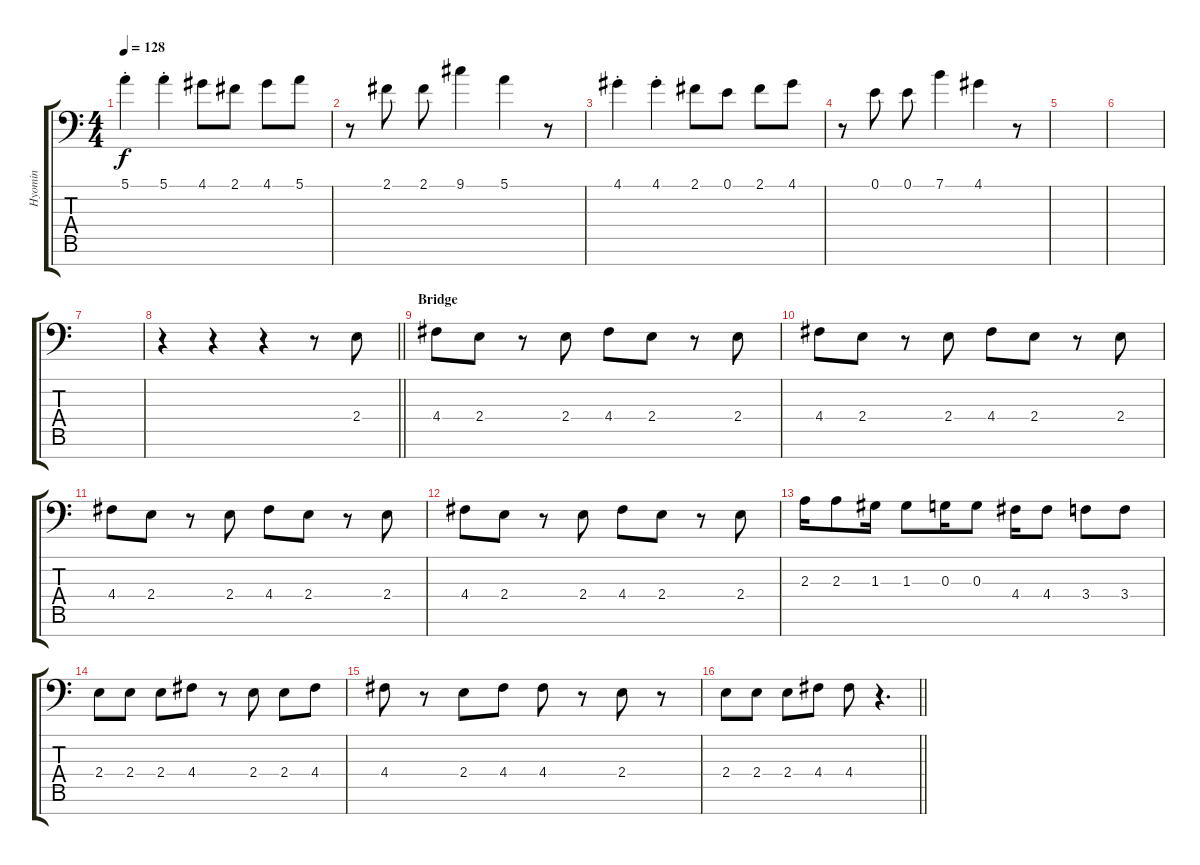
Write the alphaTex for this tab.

\track ("Hyomin" "Hyomin") {instrument oboe}
\staff {score tabs}
\tuning (E4 B3 G3 D3 A2 E2 C-1) {hide}
\ts (4 4)
\tempo 128
\clef f4
\ks c
5.1{st}.4{dy f} 5.1{st}.4 4.1.8 2.1.8 4.1.8 5.1.8 |
r.8 2.1.8 2.1.8 9.1.4 5.1.4 r.8 |
4.1{st}.4 4.1{st}.4 2.1.8 0.1.8 2.1.8 4.1.8 |
r.8 0.1.8 0.1.8 7.1.4 4.1.4 r.8 |
|
|
|
\barLineRight lightlight
r.4 r.4 r.4 r.8 2.4.8 |
\section ("" "Bridge")
4.4.8 2.4.8 r.8 2.4.8 4.4.8 2.4.8 r.8 2.4.8 |
4.4.8 2.4.8 r.8 2.4.8 4.4.8 2.4.8 r.8 2.4.8 |
4.4.8 2.4.8 r.8 2.4.8 4.4.8 2.4.8 r.8 2.4.8 |
4.4.8 2.4.8 r.8 2.4.8 4.4.8 2.4.8 r.8 2.4.8 |
2.3.16 2.3.8 1.3.16 1.3.8 0.3.16 0.3.8 4.4.16 4.4.8 3.4.8 3.4.8 |
2.4.8 2.4.8 2.4.8 4.4.8 r.8 2.4.8 2.4.8 4.4.8 |
4.4.8 r.8 2.4.8 4.4.8 4.4.8 r.8 2.4.8 r.8 |
\barLineRight lightlight
2.4.8 2.4.8 2.4.8 4.4.8 4.4.8 r.4{d}
